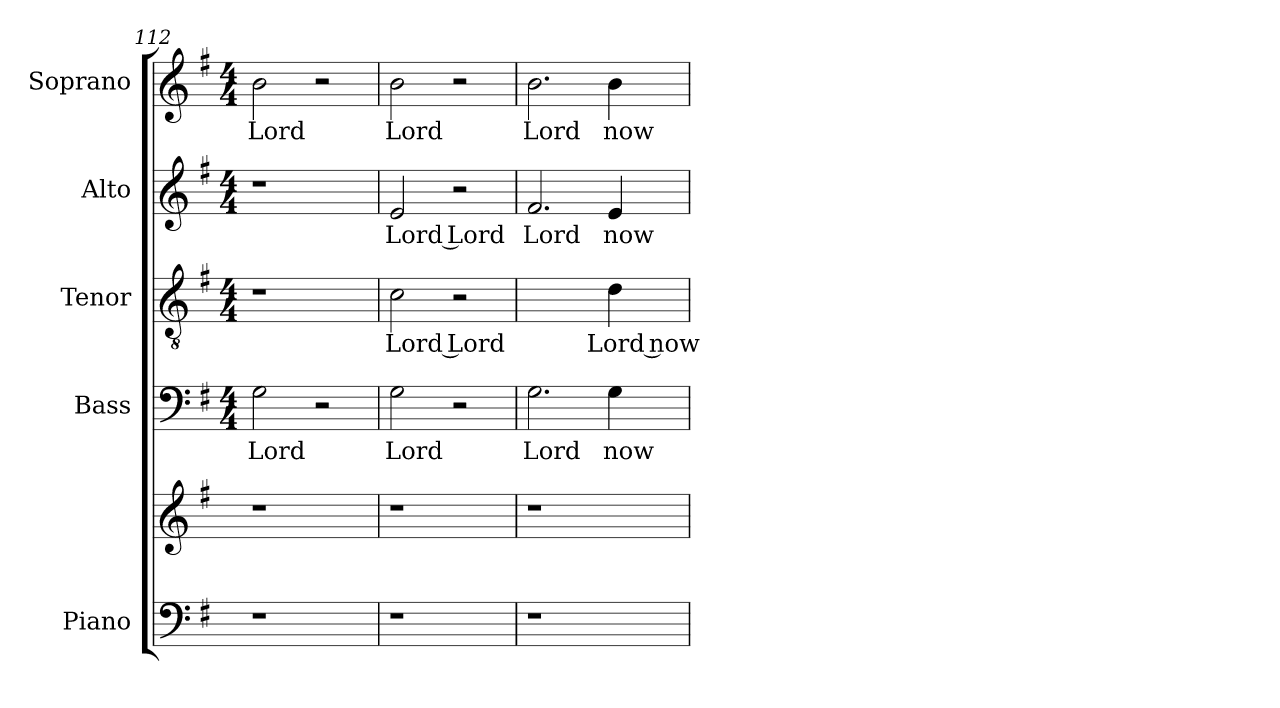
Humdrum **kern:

**kern	**kern	**kern	**text	**kern	**text	**kern	**text	**kern	**text
*part5	*part5	*part4	*part4	*part3	*part3	*part2	*part2	*part1	*part1
*staff6	*staff5	*staff4	*staff4	*staff3	*staff3	*staff2	*staff2	*staff1	*staff1
*I"Piano	*	*I"Bass	*	*I"Tenor	*	*I"Alto	*	*I"Soprano	*
*	*	*I'B.	*	*I'T.	*	*I'A.	*	*I'S.	*
!!LO:PB:g=z
*clefF4	*clefG2	*clefF4	*	*clefGv2	*	*clefG2	*	*clefG2	*
*k[f#]	*k[f#]	*k[f#]	*	*k[f#]	*	*k[f#]	*	*k[f#]	*
*G:	*G:	*G:	*	*G:	*	*G:	*	*G:	*
*	*	*M4/4	*	*M4/4	*	*M4/4	*	*M4/4	*
*MM80	*MM80	*MM80	*	*MM80	*	*MM80	*	*MM80	*
=112	=112	=112	=112	=112	=112	=112	=112	=112	=112
!	!	!	!LO:LY:b:cj	!	!	!	!	!	!LO:LY:b:cj
1r	1r	2G\	Lord	1r	.	1r	.	2b\	Lord
.	.	2r	.	.	.	.	.	2r	.
=113	=113	=113	=113	=113	=113	=113	=113	=113	=113
!	!	!	!LO:LY:b:cj	!	!LO:LY:b:rj	!	!LO:LY:b:rj	!	!LO:LY:b:cj
1r	1r	2G\	Lord	2c\	Lord Lord	2e/	Lord Lord	2b\	Lord
.	.	2r	.	2r	.	2r	.	2r	.
=114	=114	=114	=114	=114	=114	=114	=114	=114	=114
!	!	!	!LO:LY:b:cj	!	!	!	!LO:LY:b:cj	!	!LO:LY:b:cj
1r	1r	2.G\	Lord	2.ryy	.	2.f#/	Lord	2.b\	Lord
!	!	!	!LO:LY:b:cj	!	!LO:LY:b:rj	!	!LO:LY:b:cj	!	!LO:LY:b:cj
.	.	4G\	now	4d\	Lord now	4e/	now	4b\	now
=	=	=	=	=	=	=	=	=	=
*-	*-	*-	*-	*-	*-	*-	*-	*-	*-
